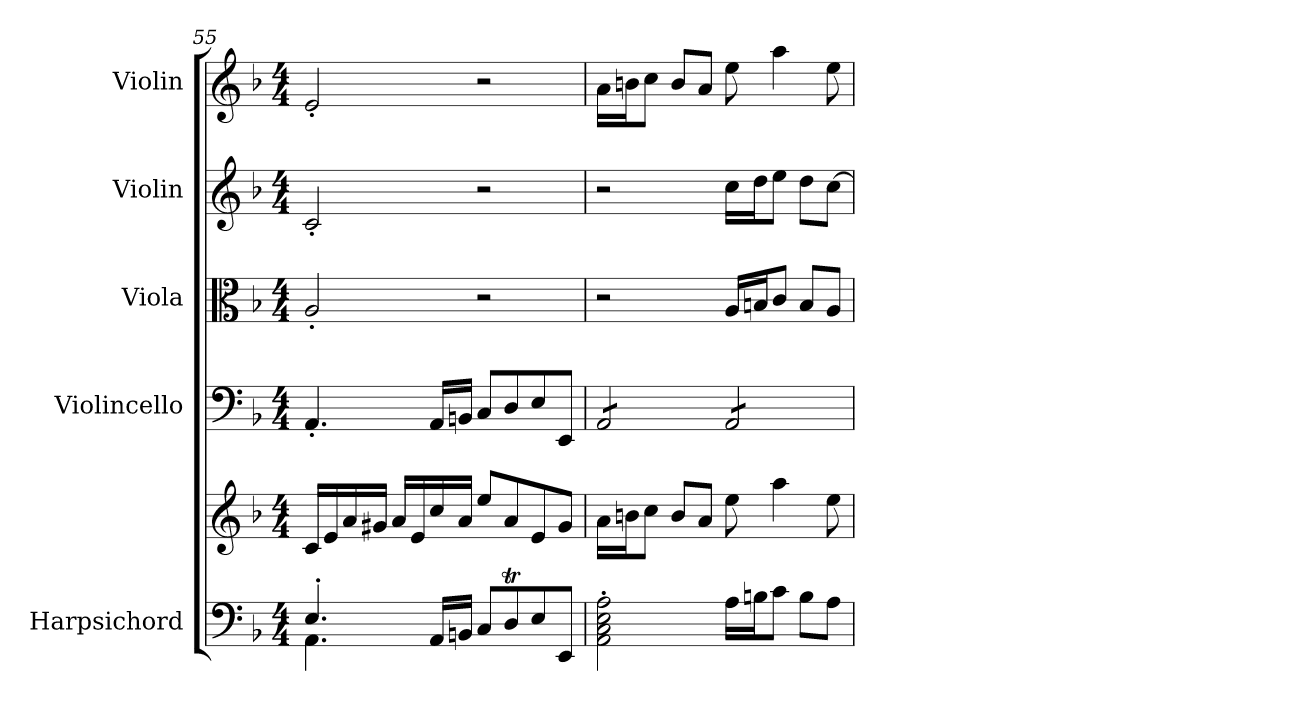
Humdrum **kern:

**kern	**kern	**kern	**kern	**kern	**kern
*part5	*part5	*part4	*part3	*part2	*part1
*staff6	*staff5	*staff4	*staff3	*staff2	*staff1
*I"Harpsichord	*	*I"Violincello	*I"Viola	*I"Violin	*I"Violin
*I'Hpschd	*	*I'Vc	*I'Vla	*I'Vln	*I'Vln
!!LO:LB:g=z
*clefF4	*clefG2	*clefF4	*clefC3	*clefG2	*clefG2
*k[b-]	*k[b-]	*k[b-]	*k[b-]	*k[b-]	*k[b-]
*M4/4	*M4/4	*M4/4	*M4/4	*M4/4	*M4/4
=55	=55	=55	=55	=55	=55
*^	*	*	*	*	*
4.E'/	4.AA\	16c/LL	4.AA'/	2A'/	2c'/	2e'/
.	.	16e/	.	.	.	.
.	.	16a/	.	.	.	.
.	.	16g#X/JJ	.	.	.	.
.	.	16a/LL	.	.	.	.
.	.	16e/	.	.	.	.
16AA/LL	8ryy	16cc/	16AA/LL	.	.	.
16BBn/JJ	.	16a/JJ	16BBn/JJ	.	.	.
8C/L	2ryy	8ee/L	8C/L	2r	2r	2r
8DT/	.	8a/	8D/	.	.	.
8E/	.	8e/	8E/	.	.	.
8EE/J	.	8g#/J	8EE/J	.	.	.
*v	*v	*	*	*	*	*
=56	=56	=56	=56	=56	=56
*	*	*tremolo	*	*	*
2AA\' 2C\' 2E\' 2A\'	16a\LL	8AA/L	2r	2r	16a\LL
.	16bn\J	.	.	.	16bn\J
.	8cc\J	8AA/	.	.	8cc\J
.	8b/L	8AA/	.	.	8b/L
.	8a/J	8AA/J	.	.	8a/J
16A\LL	8ee\	8AA/L	16A/LL	16cc\LL	8ee\
16Bn\J	.	.	16Bn/J	16dd\J	.
8c\J	4aa\	8AA/	8c/J	8ee\J	4aa\
8B\L	.	8AA/	8B/L	8dd\L	.
8A\J	8ee\	8AA/J	8A/J	[8cc\J	8ee\
*	*	*Xtremolo	*	*	*
=	=	=	=	=	=
*-	*-	*-	*-	*-	*-
